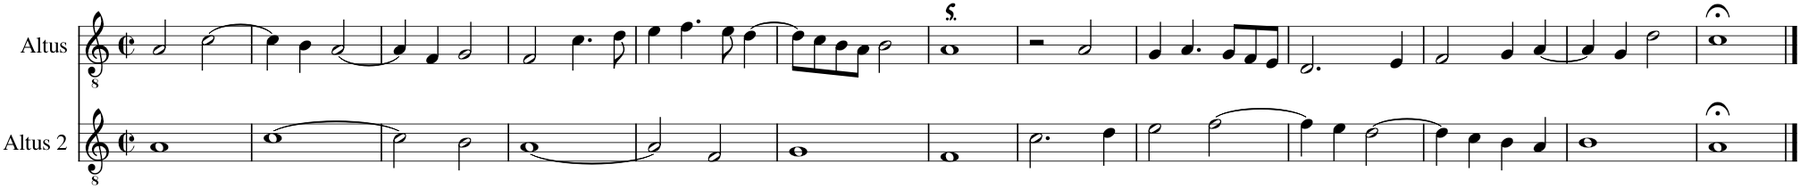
**kern	**kern
*part2	*part1
*staff2	*staff1
*I"Altus 2	*I"Altus
*I'A2.	*I'A.
*clefGv2	*clefGv2
*k[]	*k[]
*M2/2	*M2/2
*met(c|)	*met(c|)
=1	=1
1A	2A/
.	[2c\
=2	=2
[1c	4c\]
.	4B\
.	[2A/
=3	=3
2c\]	4A/]
.	4F/
2B\	2G/
=4	=4
[1A	2F/
.	4.c\
.	8d\
=5	=5
2A/]	4e\
.	4.f\
2F/	.
.	8e\
.	[4d\
=6	=6
1G	8d\L]
.	8c\
.	8B\
.	8A\J
.	2B\
=7	=7
1F	1A
=8	=8
2.c\	2r
.	2A/
4d\	.
=9	=9
2e\	4G/
.	4.A/
[2f\	.
.	8G/L
.	8F/
.	8E/J
=10	=10
4f\]	2.D/
4e\	.
[2d\	.
.	4E/
=11	=11
4d\]	2F/
4c\	.
4B\	4G/
4A/	[4A/
=12	=12
1B	4A/]
.	4G/
.	2d\
=13	=13
1A;<	1c;<
==	==
*-	*-
